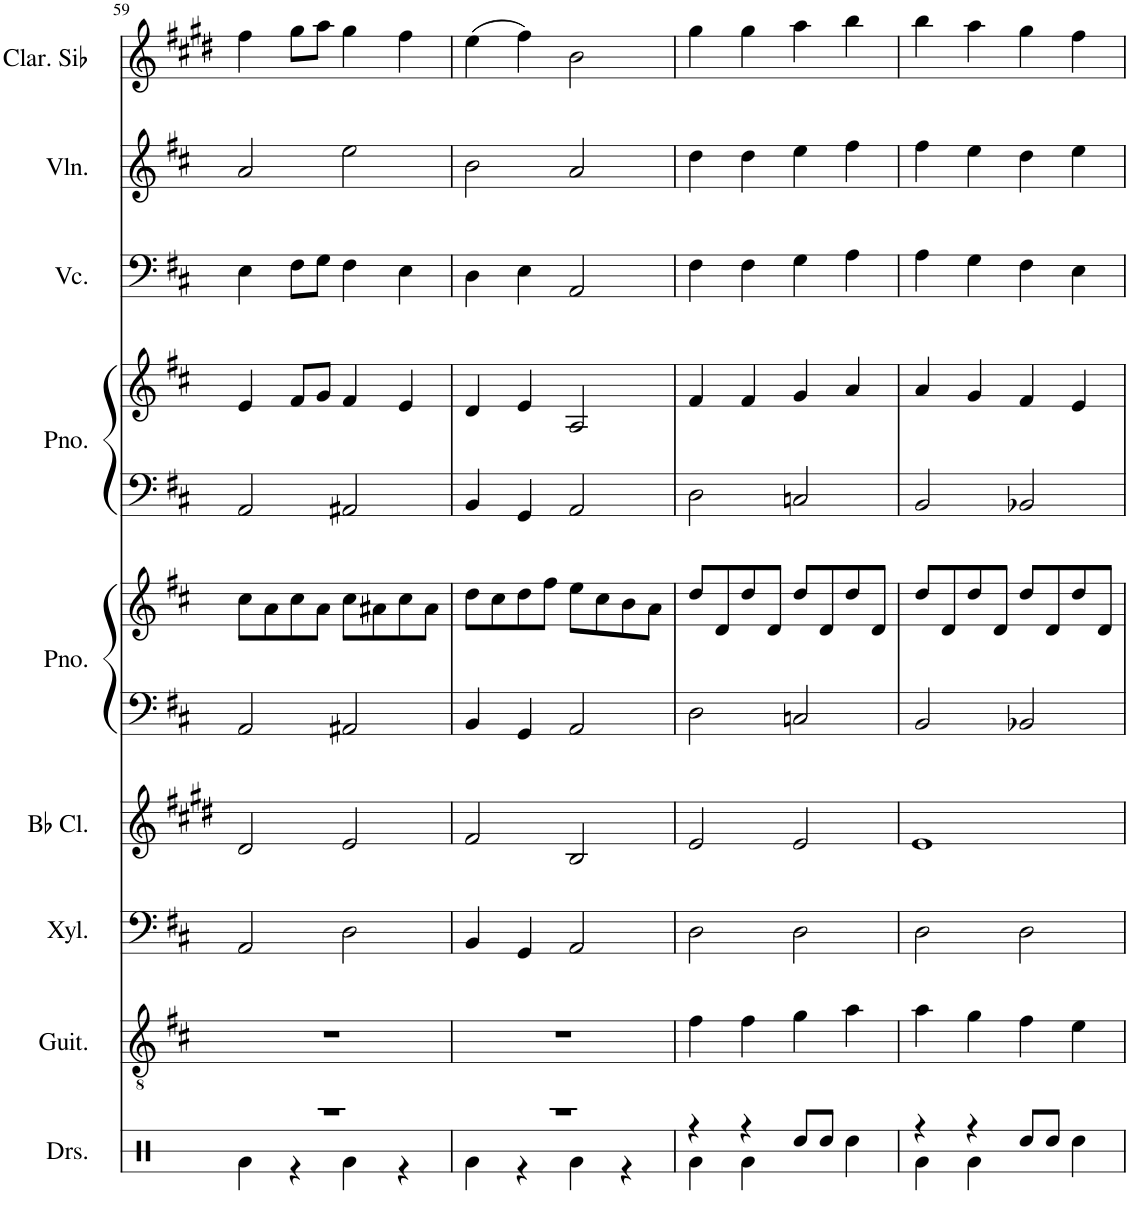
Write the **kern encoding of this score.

**kern	**kern	**kern	**kern	**kern	**kern	**kern	**kern	**kern	**kern	**kern
*part9	*part8	*part7	*part6	*part5	*part5	*part4	*part4	*part3	*part2	*part1
*staff11	*staff10	*staff9	*staff8	*staff7	*staff6	*staff5	*staff4	*staff3	*staff2	*staff1
*I"Drumset	*I"Classical Guitar	*I"Xylophone	*I"Bb Clarinet	*I"Piano	*	*I"Piano	*	*I"Violoncello	*I"Violin	*I"Clarinette en Sib
*I'Drs.	*I'Guit.	*I'Xyl.	*I'Bb Cl.	*I'Pno.	*	*I'Pno.	*	*I'Vc.	*I'Vln.	*I'Clar. Sib
!!LO:PB:g=z
*clefX	*clefGv2	*clefF4	*clefG2	*clefF4	*clefG2	*clefF4	*clefG2	*clefF4	*clefG2	*clefG2
*	*	*Trd-7c-12	*Trd1c2	*	*	*	*	*	*	*Trd1c2
*k[]	*k[f#c#]	*k[f#c#]	*k[f#c#g#d#]	*k[f#c#]	*k[f#c#]	*k[f#c#]	*k[f#c#]	*k[f#c#]	*k[f#c#]	*k[f#c#g#d#]
*M4/4	*M4/4	*M4/4	*M4/4	*M4/4	*M4/4	*M4/4	*M4/4	*M4/4	*M4/4	*M4/4
=59	=59	=59	=59	=59	=59	=59	=59	=59	=59	=59
*^	*	*	*	*	*	*	*	*	*	*
1r	4Ra\	1r	2AA/	2d#/	2AA/	8cc#\L	2AA/	4e/	4E\	2a/	4ff#\
.	.	.	.	.	.	8a\	.	.	.	.	.
.	4r	.	.	.	.	8cc#\	.	8f#/L	8F#\L	.	8gg#\L
.	.	.	.	.	.	8a\J	.	8g/J	8G\J	.	8aa\J
.	4Ra\	.	2D\	2e/	2AA#X/	8cc#\L	2AA#X/	4f#/	4F#\	2ee\	4gg#\
.	.	.	.	.	.	8a#X\	.	.	.	.	.
.	4r	.	.	.	.	8cc#\	.	4e/	4E\	.	4ff#\
.	.	.	.	.	.	8a#\J	.	.	.	.	.
=60	=60	=60	=60	=60	=60	=60	=60	=60	=60	=60	=60
1r	4Ra\	1r	4BB/	2f#/	4BB/	8dd\L	4BB/	4d/	4D\	2b\	(4ee\
.	.	.	.	.	.	8cc#\	.	.	.	.	.
.	4r	.	4GG/	.	4GG/	8dd\	4GG/	4e/	4E\	.	4ff#\)
.	.	.	.	.	.	8ff#\J	.	.	.	.	.
.	4Ra\	.	2AA/	2B/	2AA/	8ee\L	2AA/	2A/	2AA/	2a/	2b\
.	.	.	.	.	.	8cc#\	.	.	.	.	.
.	4r	.	.	.	.	8b\	.	.	.	.	.
.	.	.	.	.	.	8a\J	.	.	.	.	.
=61	=61	=61	=61	=61	=61	=61	=61	=61	=61	=61	=61
4r	4Ra\	4f#\	2D\	2e/	2D\	8dd/L	2D\	4f#/	4F#\	4dd\	4gg#\
.	.	.	.	.	.	8d/	.	.	.	.	.
4r	4Ra\	4f#\	.	.	.	8dd/	.	4f#/	4F#\	4dd\	4gg#\
.	.	.	.	.	.	8d/J	.	.	.	.	.
8Rcc/L	2ryy	4g\	2D\	2e/	2Cn/	8dd/L	2Cn/	4g/	4G\	4ee\	4aa\
8Rcc/J	.	.	.	.	.	8d/	.	.	.	.	.
4Rcc\	.	4a\	.	.	.	8dd/	.	4a/	4A\	4ff#\	4bb\
.	.	.	.	.	.	8d/J	.	.	.	.	.
=62	=62	=62	=62	=62	=62	=62	=62	=62	=62	=62	=62
4r	4Ra\	4a\	2D\	1e	2BB/	8dd/L	2BB/	4a/	4A\	4ff#\	4bb\
.	.	.	.	.	.	8d/	.	.	.	.	.
4r	4Ra\	4g\	.	.	.	8dd/	.	4g/	4G\	4ee\	4aa\
.	.	.	.	.	.	8d/J	.	.	.	.	.
8Rcc/L	2ryy	4f#\	2D\	.	2BB-X/	8dd/L	2BB-X/	4f#/	4F#\	4dd\	4gg#\
8Rcc/J	.	.	.	.	.	8d/	.	.	.	.	.
4Rcc\	.	4e\	.	.	.	8dd/	.	4e/	4E\	4ee\	4ff#\
.	.	.	.	.	.	8d/J	.	.	.	.	.
*v	*v	*	*	*	*	*	*	*	*	*	*
=	=	=	=	=	=	=	=	=	=	=
*-	*-	*-	*-	*-	*-	*-	*-	*-	*-	*-
